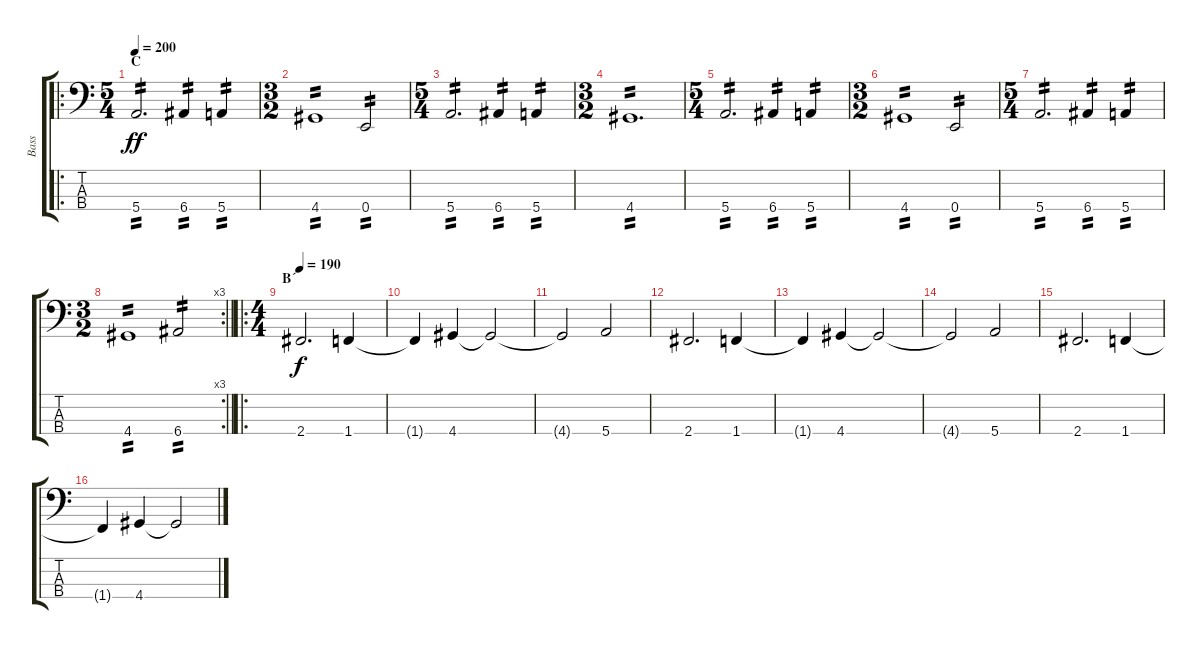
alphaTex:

\track ("Bass" "Bass") {instrument electricbasspick}
\staff {score tabs}
\tuning (G2 D2 A1 E1) {hide}
\ro
\ts (5 4)
\section ("" "C")
\tempo 200
\clef f4
\ks c
5.4.2{d tp 2 dy ff} 6.4.4{tp 2} 5.4.4{tp 2} |
\ts (3 2)
4.4.1{tp 2} 0.4.2{tp 2} |
\ts (5 4)
5.4.2{d tp 2} 6.4.4{tp 2} 5.4.4{tp 2} |
\ts (3 2)
4.4.1{d tp 2} |
\ts (5 4)
5.4.2{d tp 2} 6.4.4{tp 2} 5.4.4{tp 2} |
\ts (3 2)
4.4.1{tp 2} 0.4.2{tp 2} |
\ts (5 4)
5.4.2{d tp 2} 6.4.4{tp 2} 5.4.4{tp 2} |
\rc 3
\ts (3 2)
\barLineRight lightlight
4.4.1{tp 2} 6.4.2{tp 2} |
\ro
\ts (4 4)
\section ("" "B´")
\tempo 190
2.4.2{d dy f} 1.4.4 |
1.4{t}.4 4.4.4 4.4{t}.2 |
4.4{t}.2 5.4.2 |
2.4.2{d} 1.4.4 |
1.4{t}.4 4.4.4 4.4{t}.2 |
4.4{t}.2 5.4.2 |
2.4.2{d} 1.4.4 |
1.4{t}.4 4.4.4 4.4{t}.2
